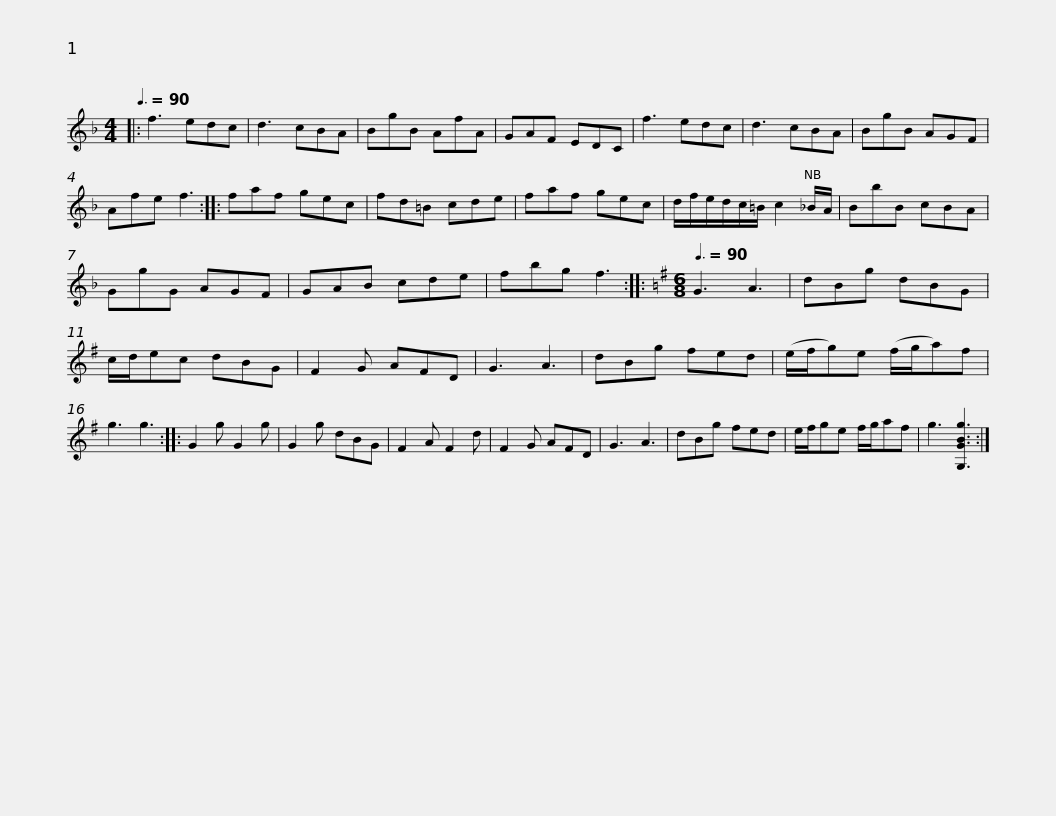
X:1
L:1/8
Q:3/8=90
M:4/4
I:linebreak $
K:F
V:1 treble
V:1
|: f3 edc | d3 cBA | BgB AfA | GAF EDC | f3 edc | %5
 d3 cBA | BgB AGF | Afe f3 ::$ faf gec | fd=B cde | %10
 faf gec | d/f/e/d/c/=B/ c2 _B/A/ | BbB cBA | GgG AGF |$ GAB cde | %15
 fbg f3 ::[K:G][M:6/8][Q:3/8=90] G3 A3 | dBg dBG | c/d/ec dBG | F2 G AFD | %20
 G3 A3 | dBg fed |$ (e/f/g)e (f/g/a)f | g3 g3 :: G2 g G2 g | %25
 G2 g dBG | F2 A F2 d | F2 G AFD | G3 A3 | dBg fed |$ %30
 e/f/ge f/g/af | g3 [G,GBg]3 :| %32
